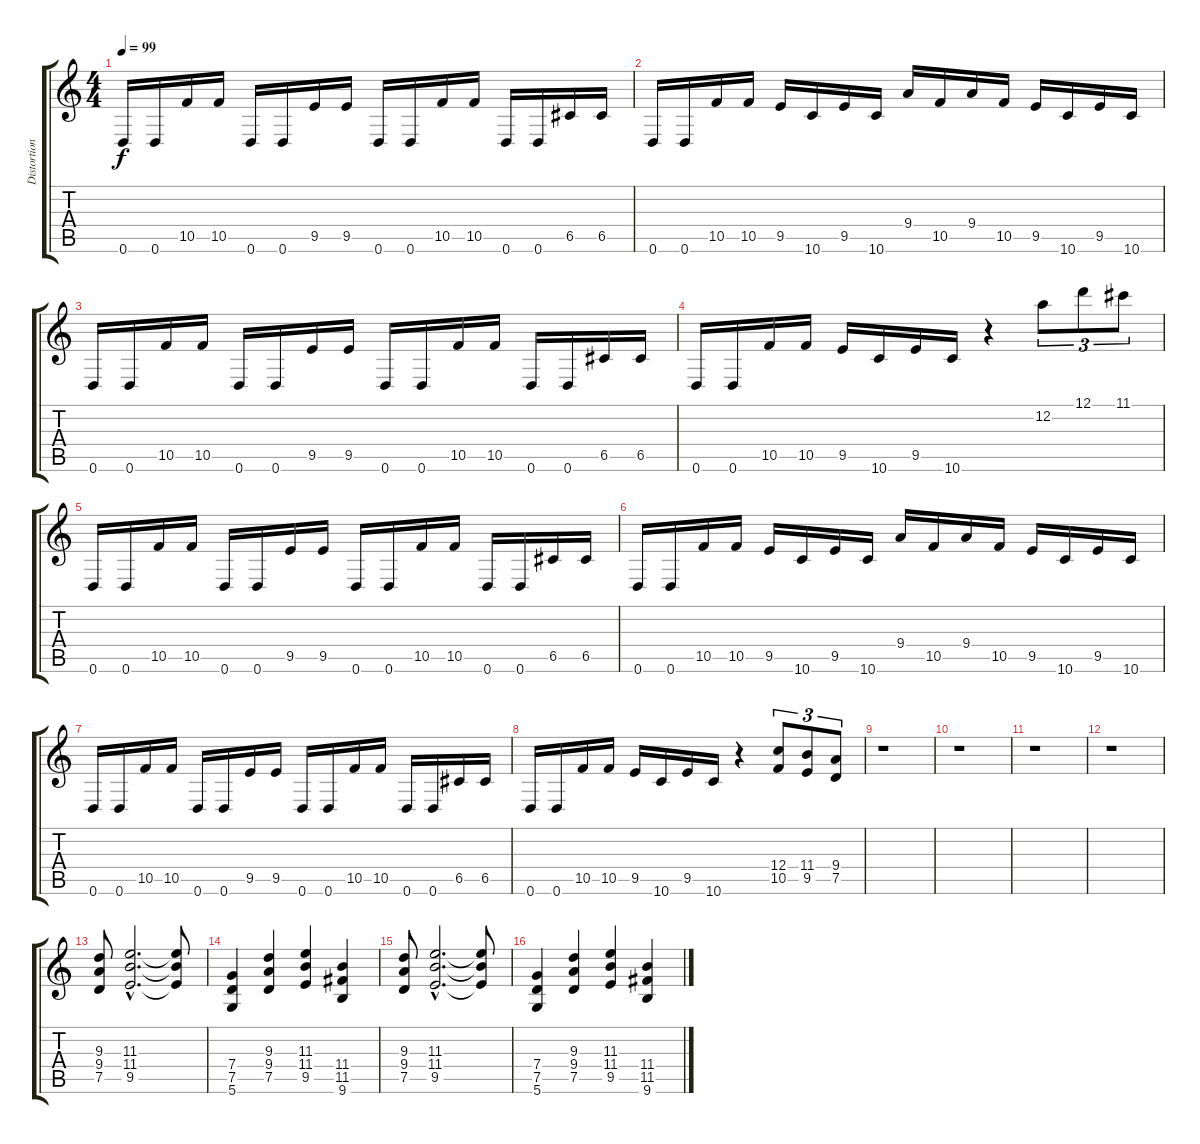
\track ("Distortion Guitar" "Distortion") {instrument distortionguitar}
\staff {score tabs}
\tuning (D4 A3 F3 C3 G2 D2) {hide}
\ts (4 4)
\tempo 99
\clef g2
\ks c
0.6.16{dy f} 0.6.16 10.5.16 10.5.16 0.6.16 0.6.16 9.5.16 9.5.16 0.6.16 0.6.16 10.5.16 10.5.16 0.6.16 0.6.16 6.5.16 6.5.16 |
0.6.16 0.6.16 10.5.16 10.5.16 9.5.16 10.6.16 9.5.16 10.6.16 9.4.16 10.5.16 9.4.16 10.5.16 9.5.16 10.6.16 9.5.16 10.6.16 |
0.6.16 0.6.16 10.5.16 10.5.16 0.6.16 0.6.16 9.5.16 9.5.16 0.6.16 0.6.16 10.5.16 10.5.16 0.6.16 0.6.16 6.5.16 6.5.16 |
0.6.16 0.6.16 10.5.16 10.5.16 9.5.16 10.6.16 9.5.16 10.6.16 r.4 12.2.8{tu (3 2)} 12.1.8{tu (3 2)} 11.1.8{tu (3 2)} |
0.6.16 0.6.16 10.5.16 10.5.16 0.6.16 0.6.16 9.5.16 9.5.16 0.6.16 0.6.16 10.5.16 10.5.16 0.6.16 0.6.16 6.5.16 6.5.16 |
0.6.16 0.6.16 10.5.16 10.5.16 9.5.16 10.6.16 9.5.16 10.6.16 9.4.16 10.5.16 9.4.16 10.5.16 9.5.16 10.6.16 9.5.16 10.6.16 |
0.6.16 0.6.16 10.5.16 10.5.16 0.6.16 0.6.16 9.5.16 9.5.16 0.6.16 0.6.16 10.5.16 10.5.16 0.6.16 0.6.16 6.5.16 6.5.16 |
0.6.16 0.6.16 10.5.16 10.5.16 9.5.16 10.6.16 9.5.16 10.6.16 r.4 (12.4 10.5).8{tu (3 2)} (11.4 9.5).8{tu (3 2)} (9.4 7.5).8{tu (3 2)} |
r.1 |
r.1 |
r.1 |
r.1 |
(9.3 9.4 7.5).8 (11.3{hac} 11.4{hac} 9.5{hac}).2{d} (11.3{t} 11.4{t} 9.5{t}).8 |
(7.4 7.5 5.6).4 (9.3 9.4 7.5).4 (11.3 11.4 9.5).4 (11.4 11.5 9.6).4 |
(9.3 9.4 7.5).8 (11.3{hac} 11.4{hac} 9.5{hac}).2{d} (11.3{t} 11.4{t} 9.5{t}).8 |
(7.4 7.5 5.6).4 (9.3 9.4 7.5).4 (11.3 11.4 9.5).4 (11.4 11.5 9.6).4
